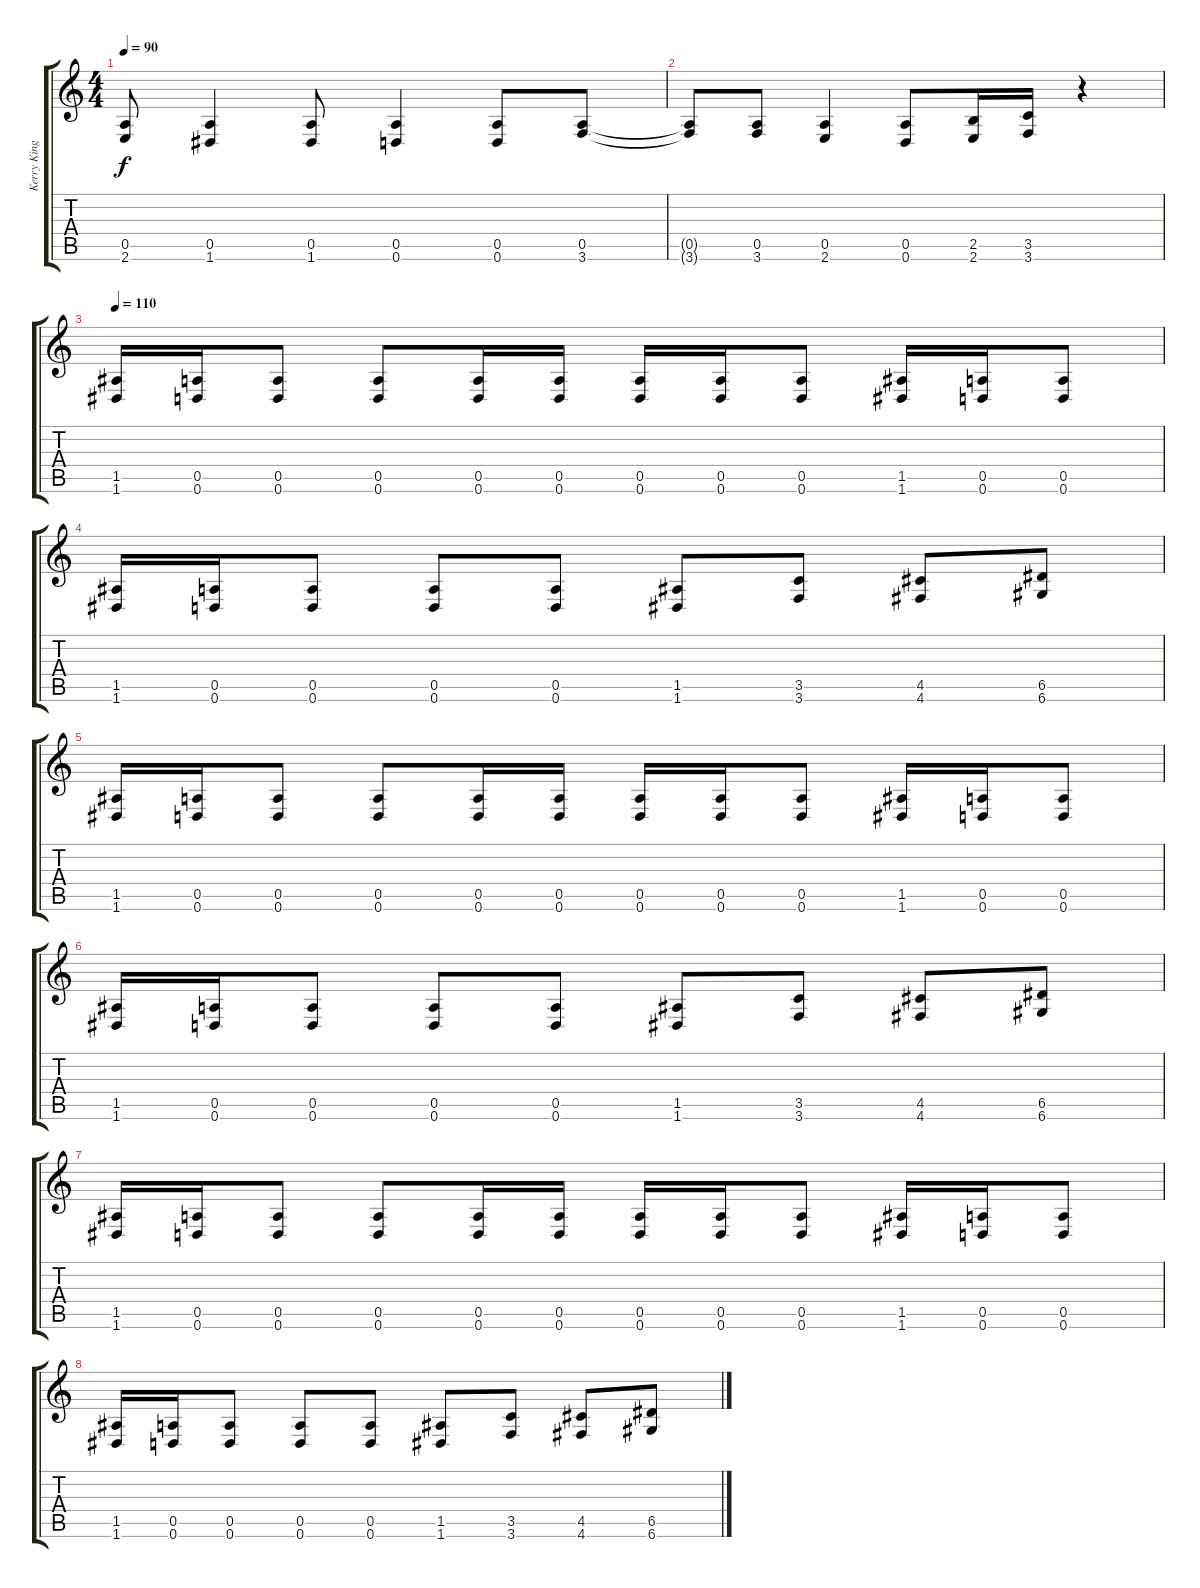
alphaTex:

\track ("Kerry King" "Kerry King") {instrument distortionguitar}
\staff {score tabs}
\tuning (E4 B3 G3 D3 A2 D2) {hide}
\ts (4 4)
\tempo 90
\clef g2
\ks c
(0.5 2.6).8{dy f} (0.5 1.6).4 (0.5 1.6).8 (0.5 0.6).4 (0.5 0.6).8 (0.5 3.6).8 |
(0.5{t} 3.6{t}).8 (0.5 3.6).8 (0.5 2.6).4 (0.5 0.6).8 (2.5 2.6).16 (3.5 3.6).16 r.4 |
\tempo 110
(1.5 1.6).16 (0.5 0.6).16 (0.5 0.6).8 (0.5 0.6).8 (0.5 0.6).16 (0.5 0.6).16 (0.5 0.6).16 (0.5 0.6).16 (0.5 0.6).8 (1.5 1.6).16 (0.5 0.6).16 (0.5 0.6).8 |
(1.5 1.6).16 (0.5 0.6).16 (0.5 0.6).8 (0.5 0.6).8 (0.5 0.6).8 (1.5 1.6).8 (3.5 3.6).8 (4.5 4.6).8 (6.5 6.6).8 |
(1.5 1.6).16 (0.5 0.6).16 (0.5 0.6).8 (0.5 0.6).8 (0.5 0.6).16 (0.5 0.6).16 (0.5 0.6).16 (0.5 0.6).16 (0.5 0.6).8 (1.5 1.6).16 (0.5 0.6).16 (0.5 0.6).8 |
(1.5 1.6).16 (0.5 0.6).16 (0.5 0.6).8 (0.5 0.6).8 (0.5 0.6).8 (1.5 1.6).8 (3.5 3.6).8 (4.5 4.6).8 (6.5 6.6).8 |
(1.5 1.6).16 (0.5 0.6).16 (0.5 0.6).8 (0.5 0.6).8 (0.5 0.6).16 (0.5 0.6).16 (0.5 0.6).16 (0.5 0.6).16 (0.5 0.6).8 (1.5 1.6).16 (0.5 0.6).16 (0.5 0.6).8 |
(1.5 1.6).16 (0.5 0.6).16 (0.5 0.6).8 (0.5 0.6).8 (0.5 0.6).8 (1.5 1.6).8 (3.5 3.6).8 (4.5 4.6).8 (6.5 6.6).8
